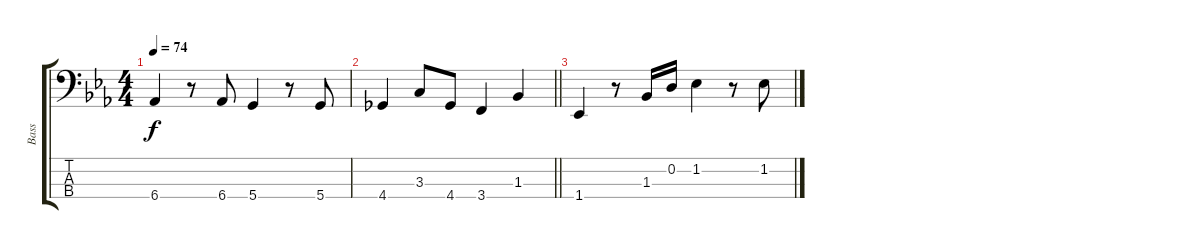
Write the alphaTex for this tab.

\track ("Bass" "Bass") {instrument electricbassfinger}
\staff {score tabs}
\tuning (G2 D2 A1 D1) {hide}
\ts (4 4)
\tempo 74
\clef f4
\ks eb
6.4.4{dy f} r.8 6.4.8 5.4.4 r.8 5.4.8 |
\barLineRight lightlight
4.4.4 3.3.8 4.4.8 3.4.4 1.3.4 |
1.4.4 r.8 1.3.16 0.2.16 1.2.4 r.8 1.2.8
